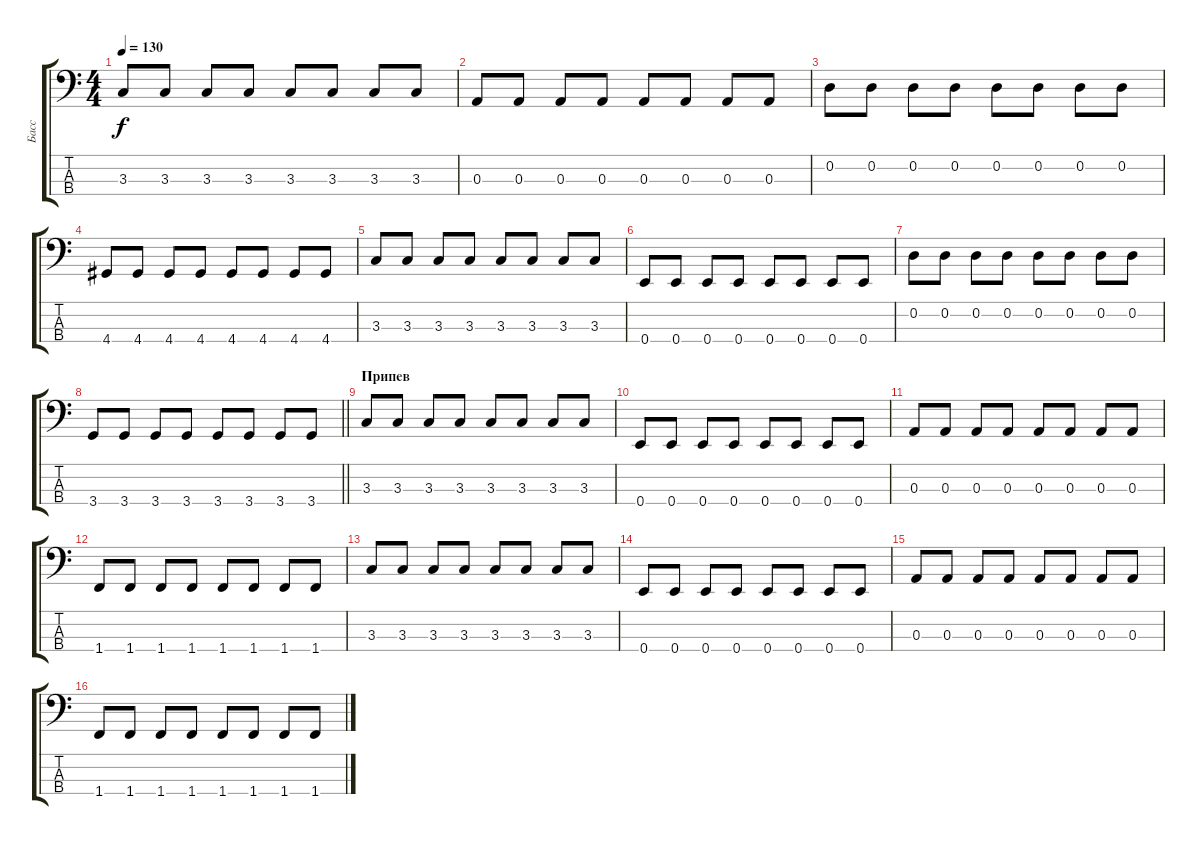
\track (" Басс" " Басс") {instrument slapbass2}
\staff {score tabs}
\tuning (G2 D2 A1 E1) {hide}
\ts (4 4)
\tempo 130
\clef f4
\ks c
3.3.8{dy f} 3.3.8 3.3.8 3.3.8 3.3.8 3.3.8 3.3.8 3.3.8 |
0.3.8 0.3.8 0.3.8 0.3.8 0.3.8 0.3.8 0.3.8 0.3.8 |
0.2.8 0.2.8 0.2.8 0.2.8 0.2.8 0.2.8 0.2.8 0.2.8 |
4.4.8 4.4.8 4.4.8 4.4.8 4.4.8 4.4.8 4.4.8 4.4.8 |
3.3.8 3.3.8 3.3.8 3.3.8 3.3.8 3.3.8 3.3.8 3.3.8 |
0.4.8 0.4.8 0.4.8 0.4.8 0.4.8 0.4.8 0.4.8 0.4.8 |
0.2.8 0.2.8 0.2.8 0.2.8 0.2.8 0.2.8 0.2.8 0.2.8 |
\barLineRight lightlight
3.4.8 3.4.8 3.4.8 3.4.8 3.4.8 3.4.8 3.4.8 3.4.8 |
\section ("" "Припев")
3.3.8 3.3.8 3.3.8 3.3.8 3.3.8 3.3.8 3.3.8 3.3.8 |
0.4.8 0.4.8 0.4.8 0.4.8 0.4.8 0.4.8 0.4.8 0.4.8 |
0.3.8 0.3.8 0.3.8 0.3.8 0.3.8 0.3.8 0.3.8 0.3.8 |
1.4.8 1.4.8 1.4.8 1.4.8 1.4.8 1.4.8 1.4.8 1.4.8 |
3.3.8 3.3.8 3.3.8 3.3.8 3.3.8 3.3.8 3.3.8 3.3.8 |
0.4.8 0.4.8 0.4.8 0.4.8 0.4.8 0.4.8 0.4.8 0.4.8 |
0.3.8 0.3.8 0.3.8 0.3.8 0.3.8 0.3.8 0.3.8 0.3.8 |
1.4.8 1.4.8 1.4.8 1.4.8 1.4.8 1.4.8 1.4.8 1.4.8
